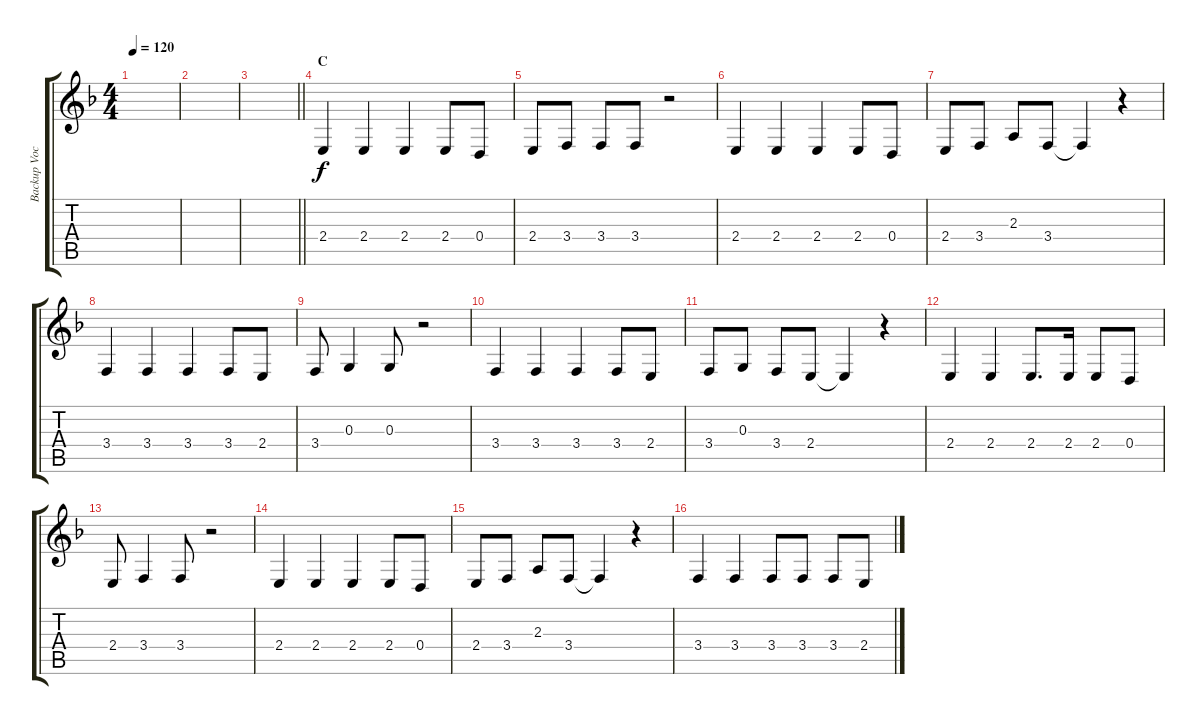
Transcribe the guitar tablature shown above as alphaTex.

\track ("Backup Vocals" "Backup Voc") {instrument altosax}
\staff {score tabs}
\tuning (E4 B3 G3 D3 A2 E2) {hide}
\ts (4 4)
\tempo 120
\clef g2
\ks f
|
|
\barLineRight lightlight
|
\section ("" "C")
2.4.4 2.4.4 2.4.4 2.4.8 0.4.8 |
2.4.8 3.4.8 3.4.8 3.4.8 r.2 |
2.4.4 2.4.4 2.4.4 2.4.8 0.4.8 |
2.4.8 3.4.8 2.3.8 3.4.8 3.4{t}.4 r.4 |
3.4.4 3.4.4 3.4.4 3.4.8 2.4.8 |
3.4.8 0.3.4 0.3.8 r.2 |
3.4.4 3.4.4 3.4.4 3.4.8 2.4.8 |
3.4.8 0.3.8 3.4.8 2.4.8 2.4{t}.4 r.4 |
2.4.4 2.4.4 2.4.8{d} 2.4.16 2.4.8 0.4.8 |
2.4.8 3.4.4 3.4.8 r.2 |
2.4.4 2.4.4 2.4.4 2.4.8 0.4.8 |
2.4.8 3.4.8 2.3.8 3.4.8 3.4{t}.4 r.4 |
3.4.4 3.4.4 3.4.8 3.4.8 3.4.8 2.4.8
